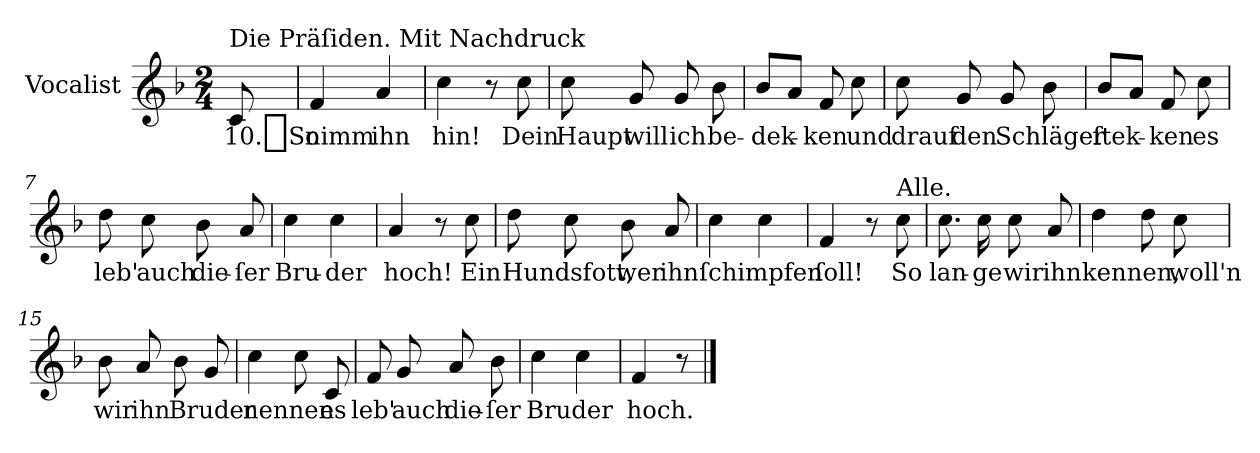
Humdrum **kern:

**kern	**text
*part1	*part1
*staff1	*staff1
*I"Vocalist	*
*clefG2	*
*k[b-]	*
*F:	*
*M2/4	*
=	=
!LO:TX:a:t=Die Präſiden. Mit Nachdruck	!
8c	10._So
=1	=1
4f	nimm
4a	ihn
=2	=2
4cc	hin!
8r	.
8cc	Dein
=3	=3
8cc	Haupt
8g	will
8g	ich
8b-	be-
=4	=4
8b-L	-dek-
8aJ	.
8f	-ken
8cc	und
=5	=5
8cc	drauf
8g	den
8g	Schläger
8b-	.
=6	=6
8b-L	ſtek-
8aJ	.
8f	-ken
8cc	es
=7	=7
8dd	leb'
8cc	auch
8b-	die-
8a	-ſer
=8	=8
4cc	Bru-
4cc	-der
=9	=9
4a	hoch!
8r	.
8cc	Ein
=10	=10
8dd	Hundsfott,
8cc	.
8b-	wer
8a	ihn
=11	=11
4cc	ſchimpfen
4cc	.
=12	=12
4f	ſoll!
8r	.
!LO:TX:a:t=Alle.	!
8cc	So
=13	=13
8.cc	lan-
16cc	-ge
8cc	wir
8a	ihn
=14	=14
4dd	kennen,
8dd	.
8cc	woll'n
=15	=15
8b-	wir
8a	ihn
8b-	Bruder
8g	.
=16	=16
4cc	nennen
8cc	.
8c	es
=17	=17
8f	leb'
8g	auch
8a	die-
8b-	-ſer
=18	=18
4cc	Bruder
4cc	.
=19	=19
4f	hoch.
8r	.
==	==
*-	*-
